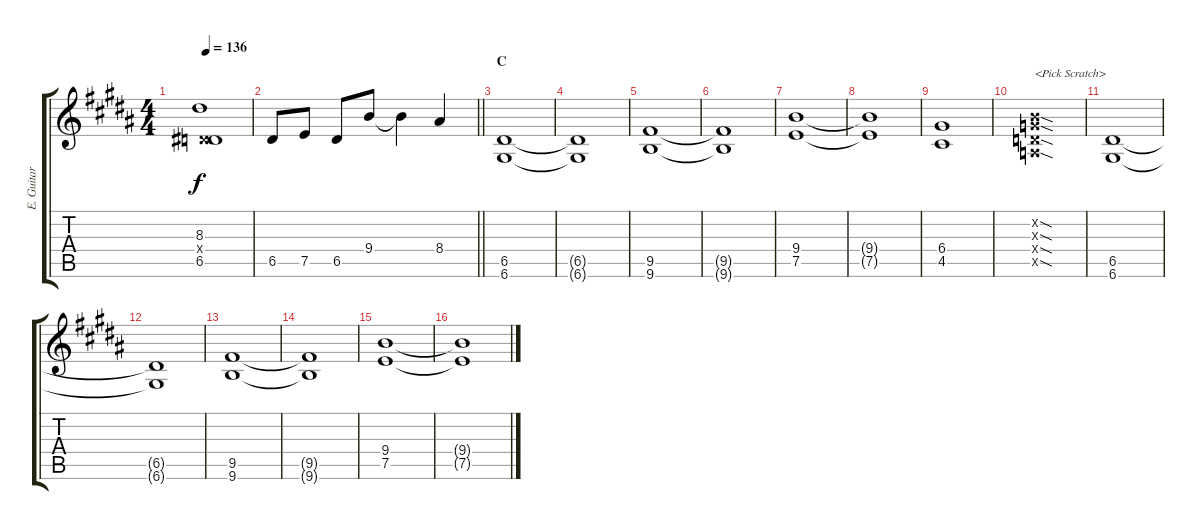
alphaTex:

\track ("E. Guitar III" "E. Guitar ") {instrument overdrivenguitar}
\staff {score tabs}
\tuning (E4 B3 G3 D3 A2 D2) {hide}
\ts (4 4)
\tempo 136
\clef g2
\ks b
(8.3 0.4{x} 6.5).1{dy f} |
\barLineRight lightlight
6.5.8 7.5.8 6.5.8 9.4.8 9.4{t}.4 8.4.4 |
\section ("" "C")
(6.5 6.6).1 |
(6.5{t} 6.6{t}).1 |
(9.5 9.6).1 |
(9.5{t} 9.6{t}).1 |
(9.4 7.5).1 |
(9.4{t} 7.5{t}).1 |
(6.4 4.5).1 |
(0.2{sod x} 0.3{sod x} 0.4{sod x} 0.5{sod x}).1{txt "<Pick Scratch>"} |
(6.5 6.6).1 |
(6.5{t} 6.6{t}).1 |
(9.5 9.6).1 |
(9.5{t} 9.6{t}).1 |
(9.4 7.5).1 |
(9.4{t} 7.5{t}).1
